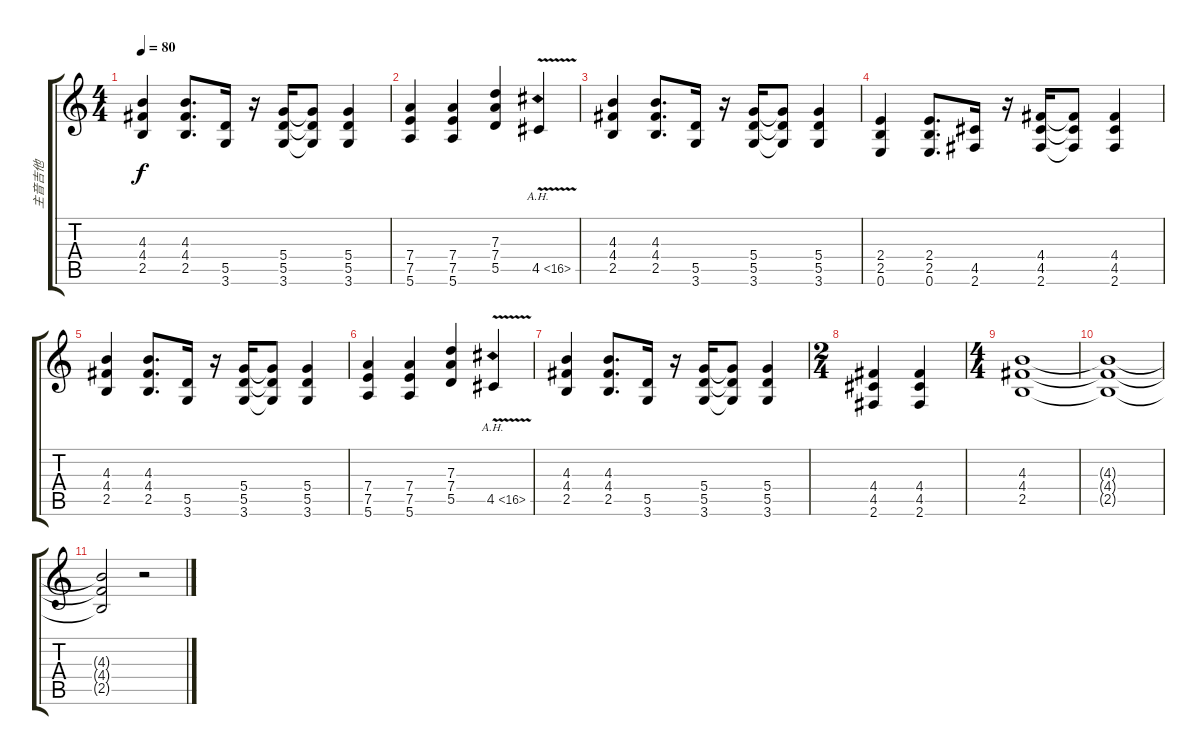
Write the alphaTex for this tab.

\track ("主音吉他" "主音吉他") {instrument distortionguitar}
\staff {score tabs}
\tuning (E4 B3 G3 D3 A2 E2) {hide}
\ts (4 4)
\tempo 80
\clef g2
\ks c
(4.3 4.4 2.5).4{dy f} (4.3 4.4 2.5).8{d} (5.5 3.6).16 r.16 (5.4 5.5 3.6).16 (5.4{t} 5.5{t} 3.6{t}).8 (5.4 5.5 3.6).4 |
(7.4 7.5 5.6).4 (7.4 7.5 5.6).4 (7.3 7.4 5.5).4 4.5{ah 12 v}.4 |
(4.3 4.4 2.5).4 (4.3 4.4 2.5).8{d} (5.5 3.6).16 r.16 (5.4 5.5 3.6).16 (5.4{t} 5.5{t} 3.6{t}).8 (5.4 5.5 3.6).4 |
(2.4 2.5 0.6).4 (2.4 2.5 0.6).8{d} (4.5 2.6).16 r.16 (4.4 4.5 2.6).16 (4.4{t} 4.5{t} 2.6{t}).8 (4.4 4.5 2.6).4 |
(4.3 4.4 2.5).4 (4.3 4.4 2.5).8{d} (5.5 3.6).16 r.16 (5.4 5.5 3.6).16 (5.4{t} 5.5{t} 3.6{t}).8 (5.4 5.5 3.6).4 |
(7.4 7.5 5.6).4 (7.4 7.5 5.6).4 (7.3 7.4 5.5).4 4.5{ah 12 v}.4 |
(4.3 4.4 2.5).4 (4.3 4.4 2.5).8{d} (5.5 3.6).16 r.16 (5.4 5.5 3.6).16 (5.4{t} 5.5{t} 3.6{t}).8 (5.4 5.5 3.6).4 |
\ts (2 4)
(4.4 4.5 2.6).4 (4.4 4.5 2.6).4 |
\ts (4 4)
(4.3 4.4 2.5).1 |
(4.3{t} 4.4{t} 2.5{t}).1 |
(4.3{t} 4.4{t} 2.5{t}).2 r.2
